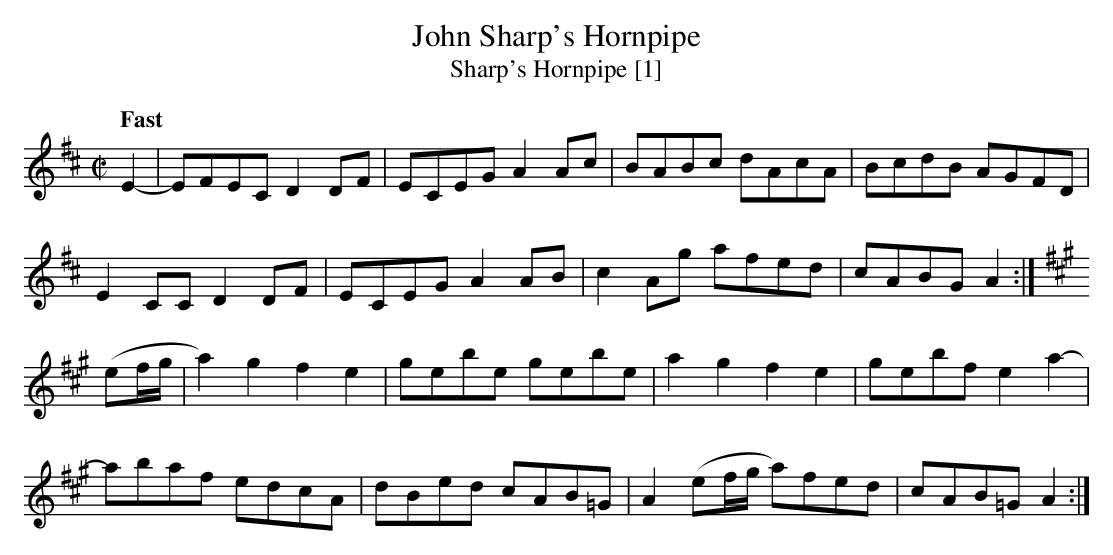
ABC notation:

X:1
T:John Sharp's Hornpipe
T:Sharp's Hornpipe [1]
M:C|
L:1/8
Q:"Fast"
K:Amix
E2-|EFEC D2DF|ECEG A2Ac|BABc dAcA|BcdB AGFD|
E2CC D2DF|ECEG A2AB|c2Ag afed|cABG A2:|
K:A
(ef/g/|a2)g2f2e2|gebe gebe|a2g2f2e2|gebf e2 a2-|
abaf edcA|dBed cAB=G|A2 (ef/g/ a)fed|cAB=G A2:|]
